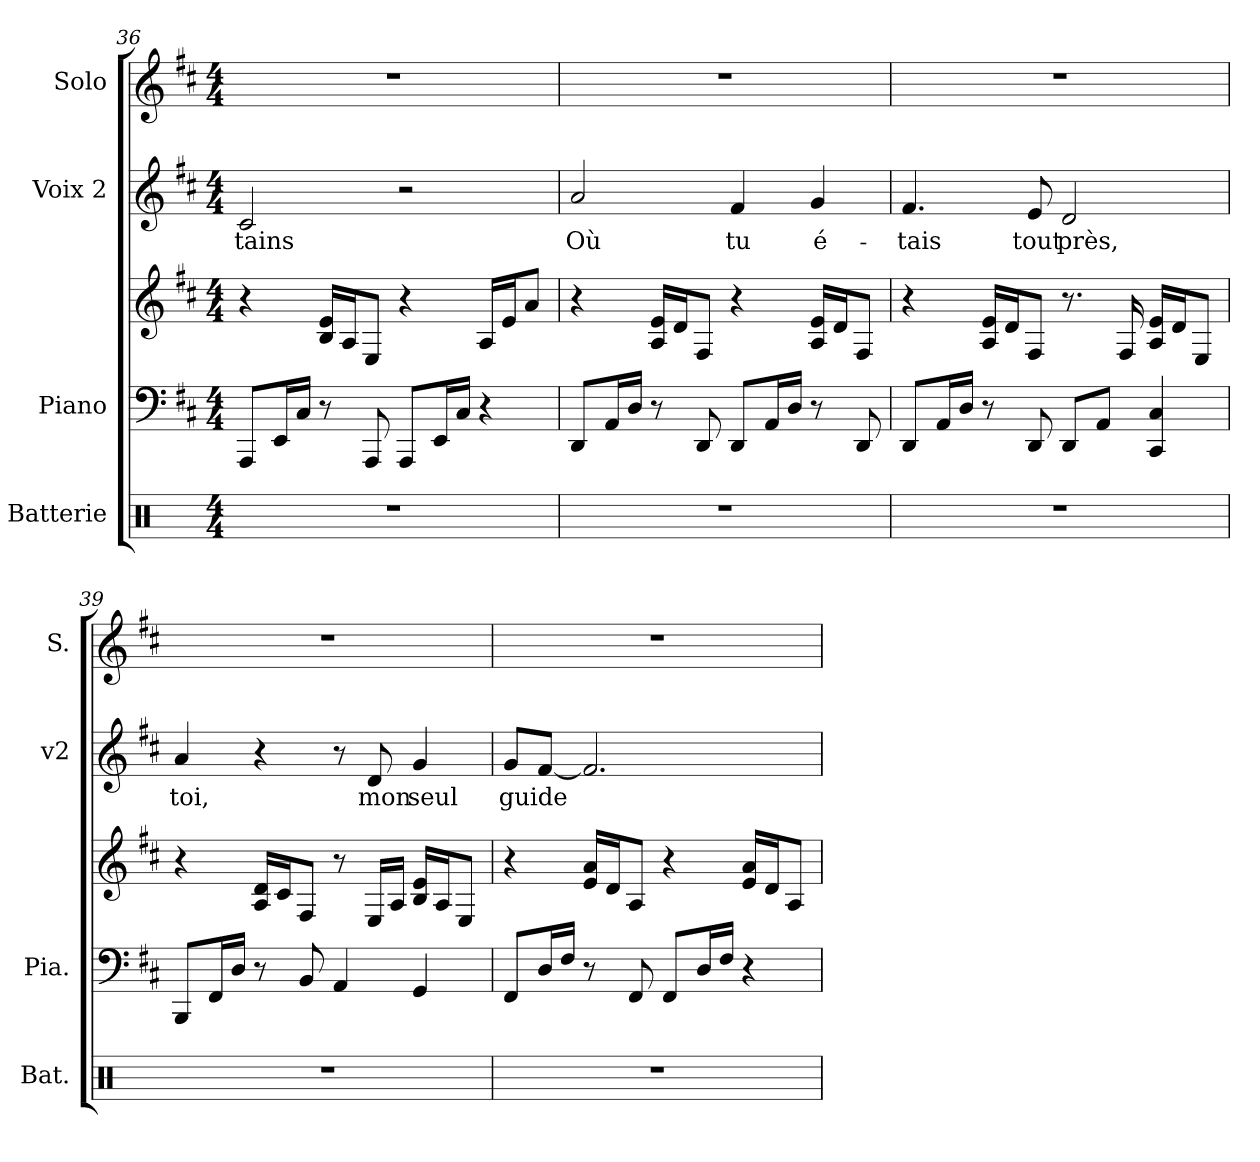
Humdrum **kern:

**kern	**kern	**kern	**kern	**text	**kern
*part4	*part3	*part3	*part2	*part2	*part1
*staff5	*staff4	*staff3	*staff2	*staff2	*staff1
*I"Batterie	*I"Piano	*	*I"Voix 2	*	*I"Solo
*I'Bat.	*I'Pia.	*	*I'v2	*	*I'S.
*clefX	*clefF4	*clefG2	*clefG2	*	*clefG2
*k[]	*k[f#c#]	*k[f#c#]	*k[f#c#]	*	*k[f#c#]
*M4/4	*M4/4	*M4/4	*M4/4	*	*M4/4
=36	=36	=36	=36	=36	=36
!	!	!	!	!LO:LY:b	!
1r	8AAA/L	4r	2c#/	-tains	1r
.	16EE/L	.	.	.	.
.	16C#/JJ	.	.	.	.
.	8r	16B/ 16e/LL	.	.	.
.	.	16A/J	.	.	.
.	8AAA/	8E/J	.	.	.
.	8AAA/L	4r	2r	.	.
.	16EE/L	.	.	.	.
.	16C#/JJ	.	.	.	.
.	4r	16A/LL	.	.	.
.	.	16e/J	.	.	.
.	.	8a/J	.	.	.
!!LO:LB:g=z
=37	=37	=37	=37	=37	=37
!	!	!	!	!LO:LY:b	!
1r	8DD/L	4r	2a/	Où	1r
.	16AA/L	.	.	.	.
.	16D/JJ	.	.	.	.
.	8r	16A/ 16e/LL	.	.	.
.	.	16d/J	.	.	.
.	8DD/	8F#/J	.	.	.
!	!	!	!	!LO:LY:b	!
.	8DD/L	4r	4f#/	tu	.
.	16AA/L	.	.	.	.
.	16D/JJ	.	.	.	.
!	!	!	!	!LO:LY:b	!
.	8r	16A/ 16e/LL	4g/	é-	.
.	.	16d/J	.	.	.
.	8DD/	8F#/J	.	.	.
=38	=38	=38	=38	=38	=38
!	!	!	!	!LO:LY:b	!
1r	8DD/L	4r	4.f#/	-tais	1r
.	16AA/L	.	.	.	.
.	16D/JJ	.	.	.	.
.	8r	16A/ 16e/LL	.	.	.
.	.	16d/J	.	.	.
!	!	!	!	!LO:LY:b	!
.	8DD/	8F#/J	8e/	tout	.
!	!	!	!	!LO:LY:b	!
.	8DD/L	8.r	2d/	près,	.
.	8AA/J	.	.	.	.
.	.	16F#/	.	.	.
.	4CC#/ 4C#/	16A/ 16e/LL	.	.	.
.	.	16d/J	.	.	.
.	.	8E/J	.	.	.
=39	=39	=39	=39	=39	=39
!	!	!	!	!LO:LY:b	!
1r	8BBB/L	4r	4a/	toi,	1r
.	16FF#/L	.	.	.	.
.	16D/JJ	.	.	.	.
.	8r	16A/ 16d/LL	4r	.	.
.	.	16c#/J	.	.	.
.	8BB/	8F#/J	.	.	.
.	4AA/	8r	8r	.	.
!	!	!	!	!LO:LY:b	!
.	.	16E/LL	8d/	mon	.
.	.	16A/JJ	.	.	.
!	!	!	!	!LO:LY:b	!
.	4GG/	16B/ 16e/LL	4g/	seul	.
.	.	16A/J	.	.	.
.	.	8E/J	.	.	.
=40	=40	=40	=40	=40	=40
!	!	!	!	!LO:LY:b	!
1r	8FF#/L	4r	8g/L	guide	1r
.	16D/L	.	[8f#/J	.	.
.	16F#/JJ	.	.	.	.
.	8r	16e/ 16a/LL	2.f#/]	.	.
.	.	16d/J	.	.	.
.	8FF#/	8A/J	.	.	.
.	8FF#/L	4r	.	.	.
.	16D/L	.	.	.	.
.	16F#/JJ	.	.	.	.
.	4r	16e/ 16a/LL	.	.	.
.	.	16d/J	.	.	.
.	.	8A/J	.	.	.
=	=	=	=	=	=
*-	*-	*-	*-	*-	*-
